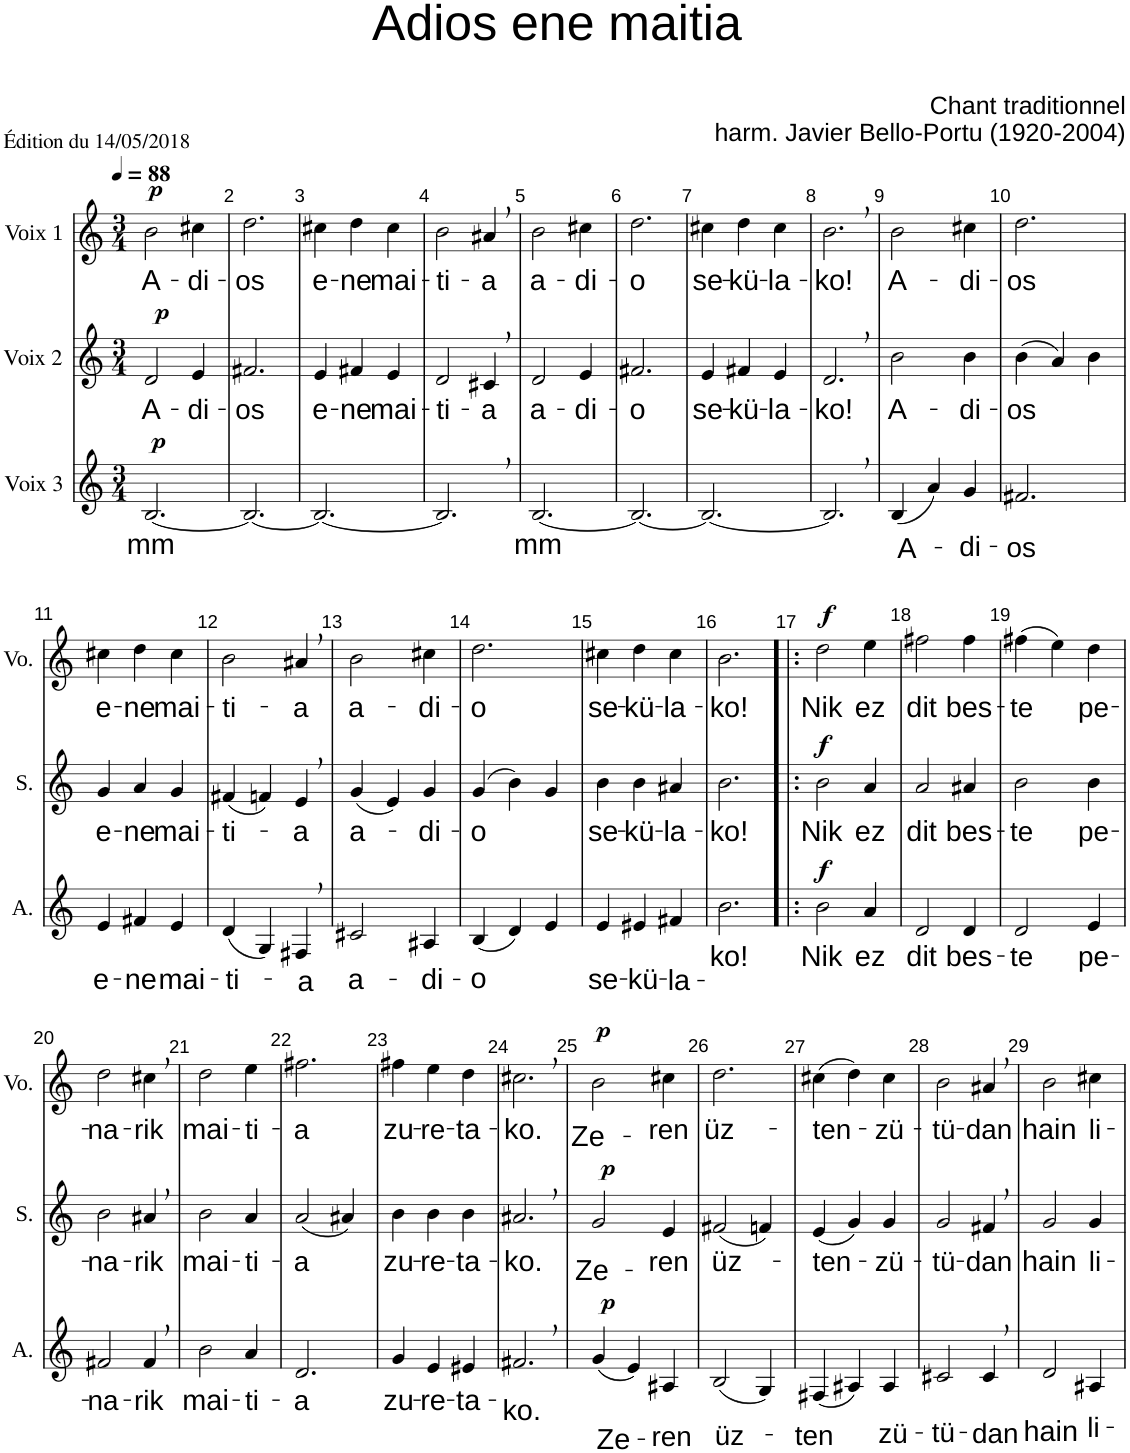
**kern	**text	**dynam	**kern	**text	**dynam	**kern	**text	**dynam
*part3	*part3	*part3	*part2	*part2	*part2	*part1	*part1	*part1
*staff3	*staff3	*staff3	*staff2	*staff2	*staff2	*staff1	*staff1	*staff1
*I"Voix 3	*	*	*I"Voix 2	*	*	*I"Voix 1	*	*
*	*	*	*	*	*	*I'Vo.	*	*
*clefG2	*	*	*clefG2	*	*	*clefG2	*	*
*k[]	*	*	*k[]	*	*	*k[]	*	*
*M3/4	*	*	*M3/4	*	*	*M3/4	*	*
*MM88	*	*	*MM88	*	*	*MM88	*	*
=1	=1	=1	=1	=1	=1	=1	=1	=1
!	!LO:LY:b	!LO:DY:a	!	!LO:LY:b	!LO:DY:a	!	!LO:LY:b	!LO:DY:a
[2.B/	mm	p	2d/	A-	p	2b\	A-	p
!	!	!	!	!LO:LY:b	!	!	!LO:LY:b	!
.	.	.	4e/	-di-	.	4cc#X\	-di-	.
=2	=2	=2	=2	=2	=2	=2	=2	=2
!	!	!	!	!LO:LY:b	!	!	!LO:LY:b	!
2.B/_	.	.	2.f#X/	-os	.	2.dd\	-os	.
=3	=3	=3	=3	=3	=3	=3	=3	=3
!	!	!	!	!LO:LY:b	!	!	!LO:LY:b	!
2.B/_	.	.	4e/	e-	.	4cc#X\	e-	.
!	!	!	!	!LO:LY:b	!	!	!LO:LY:b	!
.	.	.	4f#X/	-ne	.	4dd\	-ne	.
!	!	!	!	!LO:LY:b	!	!	!LO:LY:b	!
.	.	.	4e/	mai-	.	4cc#\	mai-	.
=4	=4	=4	=4	=4	=4	=4	=4	=4
!	!	!	!	!LO:LY:b	!	!	!LO:LY:b	!
2.B,/]	.	.	2d/	-ti-	.	2b\	-ti-	.
!	!	!	!	!LO:LY:b	!	!	!LO:LY:b	!
.	.	.	4c#X,/	-a	.	4a#X,/	-a	.
=5	=5	=5	=5	=5	=5	=5	=5	=5
!	!LO:LY:b	!	!	!LO:LY:b	!	!	!LO:LY:b	!
[2.B/	mm	.	2d/	a-	.	2b\	a-	.
!	!	!	!	!LO:LY:b	!	!	!LO:LY:b	!
.	.	.	4e/	-di-	.	4cc#X\	-di-	.
=6	=6	=6	=6	=6	=6	=6	=6	=6
!	!	!	!	!LO:LY:b	!	!	!LO:LY:b	!
2.B/_	.	.	2.f#X/	-o	.	2.dd\	-o	.
=7	=7	=7	=7	=7	=7	=7	=7	=7
!	!	!	!	!LO:LY:b	!	!	!LO:LY:b	!
2.B/_	.	.	4e/	se-	.	4cc#X\	se-	.
!	!	!	!	!LO:LY:b	!	!	!LO:LY:b	!
.	.	.	4f#X/	-kü-	.	4dd\	-kü-	.
!	!	!	!	!LO:LY:b	!	!	!LO:LY:b	!
.	.	.	4e/	-la-	.	4cc#\	-la-	.
=8	=8	=8	=8	=8	=8	=8	=8	=8
!	!	!	!	!LO:LY:b	!	!	!LO:LY:b	!
2.B,/]	.	.	2.d,/	-ko!	.	2.b,\	-ko!	.
=9	=9	=9	=9	=9	=9	=9	=9	=9
!	!LO:LY:b	!	!	!LO:LY:b	!	!	!LO:LY:b	!
(4B/	A-	.	2b\	A-	.	2b\	A-	.
4a/)	.	.	.	.	.	.	.	.
!	!LO:LY:b	!	!	!LO:LY:b	!	!	!LO:LY:b	!
4g/	-di-	.	4b\	-di-	.	4cc#X\	-di-	.
=10	=10	=10	=10	=10	=10	=10	=10	=10
!	!LO:LY:b	!	!	!LO:LY:b	!	!	!LO:LY:b	!
2.f#X/	-os	.	(4b\	-os	.	2.dd\	-os	.
.	.	.	4a/)	.	.	.	.	.
.	.	.	4b\	.	.	.	.	.
!!LO:LB:g=z
=11	=11	=11	=11	=11	=11	=11	=11	=11
!	!LO:LY:b	!	!	!LO:LY:b	!	!	!LO:LY:b	!
4e/	e-	.	4g/	e-	.	4cc#X\	e-	.
!	!LO:LY:b	!	!	!LO:LY:b	!	!	!LO:LY:b	!
4f#X/	-ne	.	4a/	-ne	.	4dd\	-ne	.
!	!LO:LY:b	!	!	!LO:LY:b	!	!	!LO:LY:b	!
4e/	mai-	.	4g/	mai-	.	4cc#\	mai-	.
=12	=12	=12	=12	=12	=12	=12	=12	=12
!	!LO:LY:b	!	!	!LO:LY:b	!	!	!LO:LY:b	!
(4d/	-ti-	.	(4f#X/	-ti-	.	2b\	-ti-	.
4G/)	.	.	4fn/)	.	.	.	.	.
!	!LO:LY:b	!	!	!LO:LY:b	!	!	!LO:LY:b	!
4F#X,/	-a	.	4e,/	-a	.	4a#X,/	-a	.
=13	=13	=13	=13	=13	=13	=13	=13	=13
!	!LO:LY:b	!	!	!LO:LY:b	!	!	!LO:LY:b	!
2c#X/	a-	.	(4g/	a-	.	2b\	a-	.
.	.	.	4e/)	.	.	.	.	.
!	!LO:LY:b	!	!	!LO:LY:b	!	!	!LO:LY:b	!
4A#X/	-di-	.	4g/	-di-	.	4cc#X\	-di-	.
=14	=14	=14	=14	=14	=14	=14	=14	=14
!	!LO:LY:b	!	!	!LO:LY:b	!	!	!LO:LY:b	!
(4B/	-o	.	(4g/	-o	.	2.dd\	-o	.
4d/)	.	.	4b\)	.	.	.	.	.
4e/	.	.	4g/	.	.	.	.	.
=15	=15	=15	=15	=15	=15	=15	=15	=15
!	!LO:LY:b	!	!	!LO:LY:b	!	!	!LO:LY:b	!
4e/	se-	.	4b\	se-	.	4cc#X\	se-	.
!	!LO:LY:b	!	!	!LO:LY:b	!	!	!LO:LY:b	!
4e#X/	-kü-	.	4b\	-kü-	.	4dd\	-kü-	.
!	!LO:LY:b	!	!	!LO:LY:b	!	!	!LO:LY:b	!
4f#X/	-la-	.	4a#X/	-la-	.	4cc#\	-la-	.
=16	=16	=16	=16	=16	=16	=16	=16	=16
!	!LO:LY:b	!	!	!LO:LY:b	!	!	!LO:LY:b	!
2.b\	-ko!	.	2.b\	-ko!	.	2.b\	-ko!	.
=17!|:	=17!|:	=17!|:	=17!|:	=17!|:	=17!|:	=17!|:	=17!|:	=17!|:
!	!LO:LY:b	!LO:DY:a	!	!LO:LY:b	!LO:DY:a	!	!LO:LY:b	!LO:DY:a
2b\	Nik	f	2b\	Nik	f	2dd\	Nik	f
!	!LO:LY:b	!	!	!LO:LY:b	!	!	!LO:LY:b	!
4a/	ez	.	4a/	ez	.	4ee\	ez	.
=18	=18	=18	=18	=18	=18	=18	=18	=18
!	!LO:LY:b	!	!	!LO:LY:b	!	!	!LO:LY:b	!
2d/	dit	.	2a/	dit	.	2ff#X\	dit	.
!	!LO:LY:b	!	!	!LO:LY:b	!	!	!LO:LY:b	!
4d/	bes-	.	4a#X/	bes-	.	4ff#\	bes-	.
=19	=19	=19	=19	=19	=19	=19	=19	=19
!	!LO:LY:b	!	!	!LO:LY:b	!	!	!LO:LY:b	!
2d/	-te	.	2b\	-te	.	(4ff#X\	-te	.
.	.	.	.	.	.	4ee\)	.	.
!	!LO:LY:b	!	!	!LO:LY:b	!	!	!LO:LY:b	!
4e/	pe-	.	4b\	pe-	.	4dd\	pe-	.
!!LO:LB:g=z
=20	=20	=20	=20	=20	=20	=20	=20	=20
!	!LO:LY:b	!	!	!LO:LY:b	!	!	!LO:LY:b	!
2f#X/	-na-	.	2b\	-na-	.	2dd\	-na-	.
!	!LO:LY:b	!	!	!LO:LY:b	!	!	!LO:LY:b	!
4f#,/	-rik	.	4a#X,/	-rik	.	4cc#X,\	-rik	.
=21	=21	=21	=21	=21	=21	=21	=21	=21
!	!LO:LY:b	!	!	!LO:LY:b	!	!	!LO:LY:b	!
2b\	mai-	.	2b\	mai-	.	2dd\	mai-	.
!	!LO:LY:b	!	!	!LO:LY:b	!	!	!LO:LY:b	!
4a/	-ti-	.	4a/	-ti-	.	4ee\	-ti-	.
=22	=22	=22	=22	=22	=22	=22	=22	=22
!	!LO:LY:b	!	!	!LO:LY:b	!	!	!LO:LY:b	!
2.d/	-a	.	(2a/	-a	.	2.ff#X\	-a	.
.	.	.	4a#X/)	.	.	.	.	.
=23	=23	=23	=23	=23	=23	=23	=23	=23
!	!LO:LY:b	!	!	!LO:LY:b	!	!	!LO:LY:b	!
4g/	zu-	.	4b\	zu-	.	4ff#X\	zu-	.
!	!LO:LY:b	!	!	!LO:LY:b	!	!	!LO:LY:b	!
4e/	-re-	.	4b\	-re-	.	4ee\	-re-	.
!	!LO:LY:b	!	!	!LO:LY:b	!	!	!LO:LY:b	!
4e#X/	-ta-	.	4b\	-ta-	.	4dd\	-ta-	.
=24	=24	=24	=24	=24	=24	=24	=24	=24
!	!LO:LY:b	!	!	!LO:LY:b	!	!	!LO:LY:b	!
2.f#X,/	-ko.	.	2.a#X,/	-ko.	.	2.cc#X,\	-ko.	.
=25	=25	=25	=25	=25	=25	=25	=25	=25
!	!LO:LY:b	!LO:DY:a	!	!LO:LY:b	!LO:DY:a	!	!LO:LY:b	!LO:DY:a
(4g/	Ze-	p	2g/	Ze-	p	2b\	Ze-	p
4e/)	.	.	.	.	.	.	.	.
!	!LO:LY:b	!	!	!LO:LY:b	!	!	!LO:LY:b	!
4A#X/	-ren	.	4e/	-ren	.	4cc#X\	-ren	.
=26	=26	=26	=26	=26	=26	=26	=26	=26
!	!LO:LY:b	!	!	!LO:LY:b	!	!	!LO:LY:b	!
(2B/	üz-	.	(2f#X/	-üz-	.	2.dd\	üz-	.
4G/)	.	.	4fn/)	.	.	.	.	.
=27	=27	=27	=27	=27	=27	=27	=27	=27
!	!LO:LY:b	!	!	!LO:LY:b	!	!	!LO:LY:b	!
(4F#X/	-ten	.	(4e/	-ten-	.	(4cc#X\	-ten-	.
4A#X/)	.	.	4g/)	.	.	4dd\)	.	.
!	!LO:LY:b	!	!	!LO:LY:b	!	!	!LO:LY:b	!
4A#/	-zü-	.	4g/	-zü-	.	4cc#\	-zü-	.
=28	=28	=28	=28	=28	=28	=28	=28	=28
!	!LO:LY:b	!	!	!LO:LY:b	!	!	!LO:LY:b	!
2c#X/	-tü-	.	2g/	-tü-	.	2b\	-tü-	.
!	!LO:LY:b	!	!	!LO:LY:b	!	!	!LO:LY:b	!
4c#,/	-dan	.	4f#X,/	-dan	.	4a#X,/	-dan	.
=29	=29	=29	=29	=29	=29	=29	=29	=29
!	!LO:LY:b	!	!	!LO:LY:b	!	!	!LO:LY:b	!
2d/	-hain	.	2g/	hain	.	2b\	hain	.
!	!LO:LY:b	!	!	!LO:LY:b	!	!	!LO:LY:b	!
4A#X/	li-	.	4g/	li-	.	4cc#X\	li-	.
=	=	=	=	=	=	=	=	=
*-	*-	*-	*-	*-	*-	*-	*-	*-
